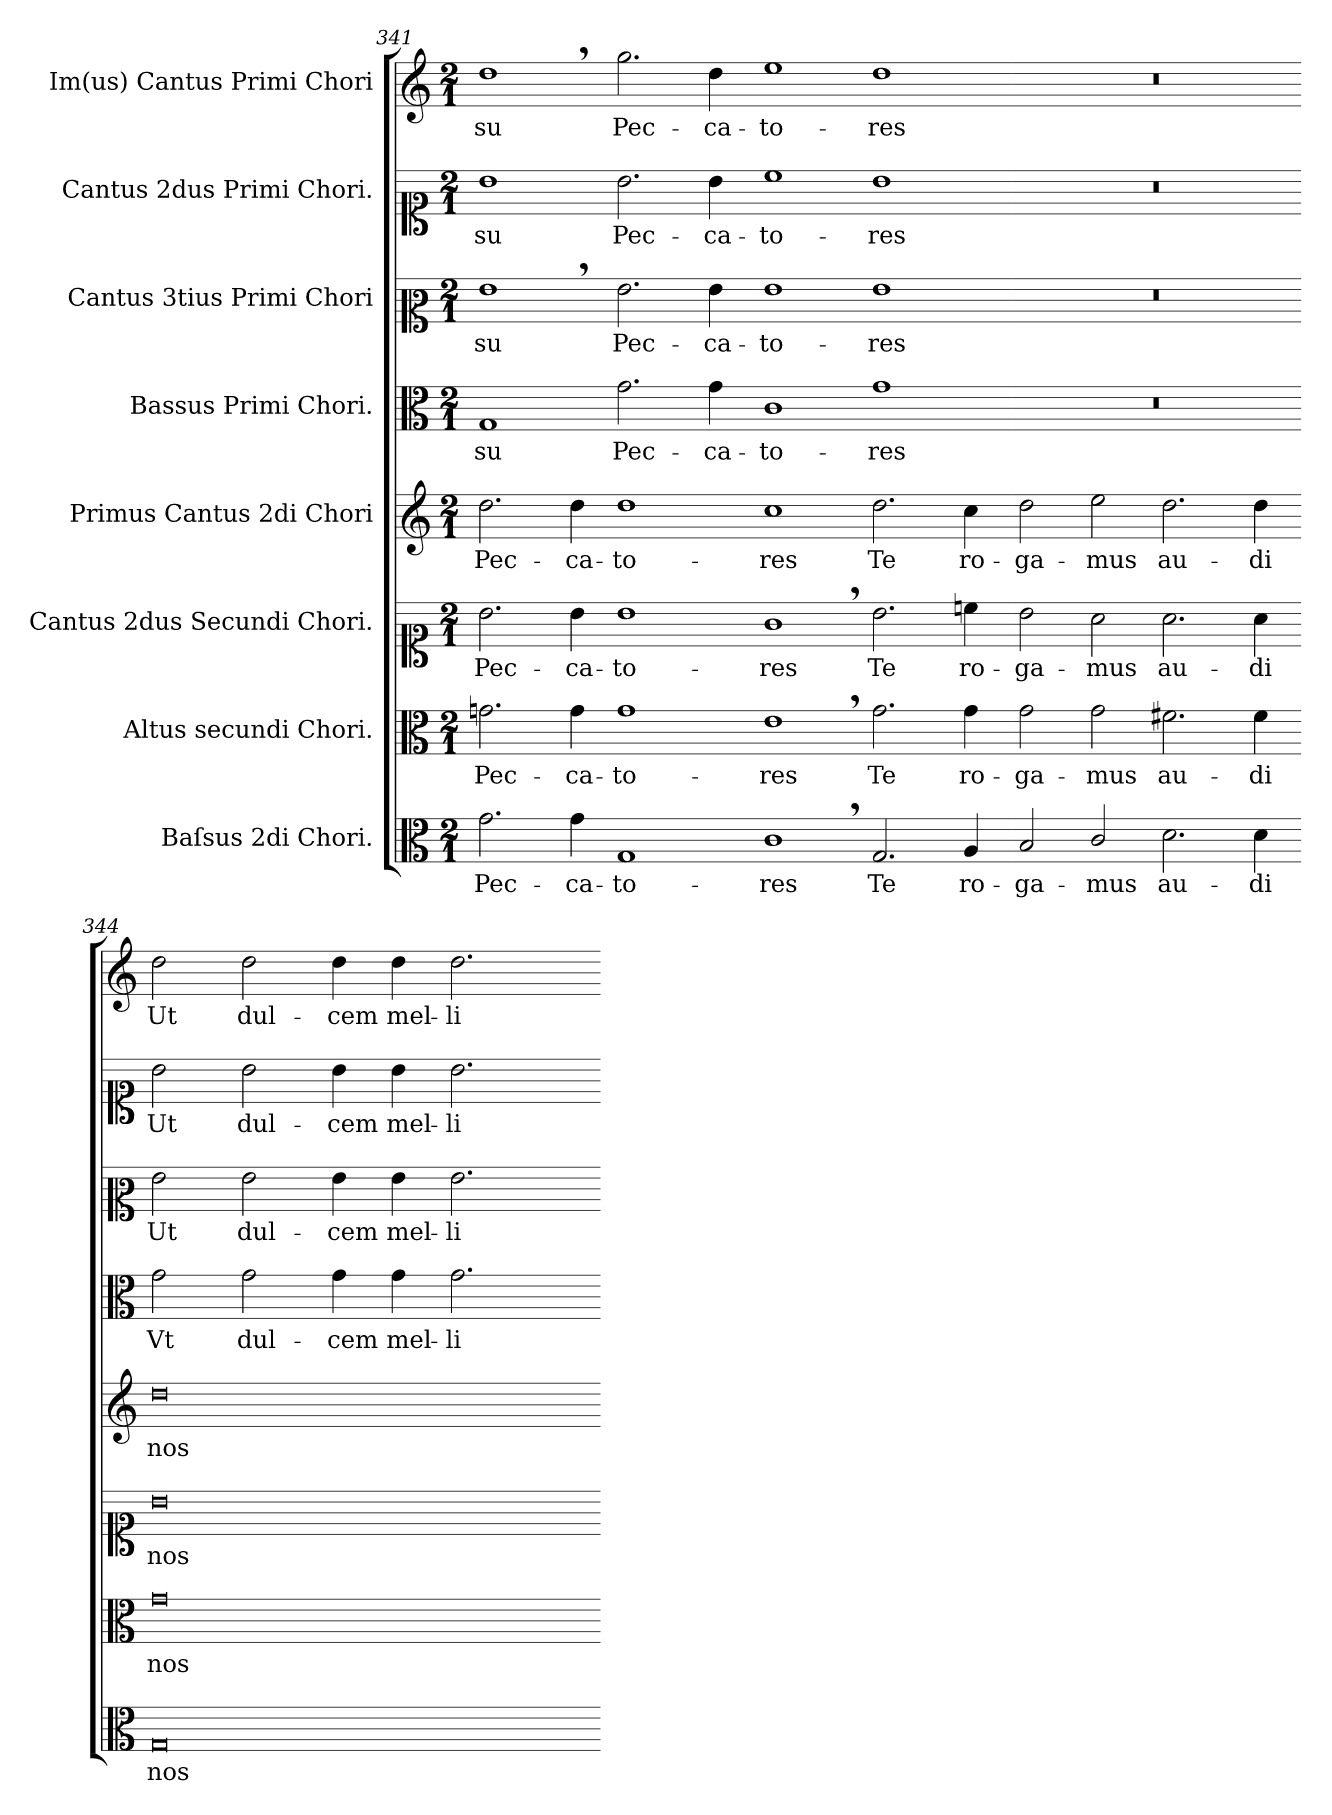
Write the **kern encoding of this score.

**kern	**text	**kern	**text	**kern	**text	**kern	**text	**kern	**text	**kern	**text	**kern	**text	**kern	**text
*part8	*part8	*part7	*part7	*part6	*part6	*part5	*part5	*part4	*part4	*part3	*part3	*part2	*part2	*part1	*part1
*staff8	*staff8	*staff7	*staff7	*staff6	*staff6	*staff5	*staff5	*staff4	*staff4	*staff3	*staff3	*staff2	*staff2	*staff1	*staff1
*I"Baſsus 2di Chori.	*	*I"Altus secundi Chori.	*	*I"Cantus 2dus Secundi Chori.	*	*I"Primus Cantus 2di Chori	*	*I"Bassus Primi Chori.	*	*I"Cantus 3tius Primi Chori	*	*I"Cantus 2dus Primi Chori.	*	*I"Im(us) Cantus Primi Chori	*
*clefC3	*	*clefC3	*	*clefC1	*	*clefG2	*	*clefC3	*	*clefC2	*	*clefC1	*	*clefG2	*
*k[]	*	*k[]	*	*k[]	*	*k[]	*	*k[]	*	*k[]	*	*k[]	*	*k[]	*
*M2/1	*	*M2/1	*	*M2/1	*	*M2/1	*	*M2/1	*	*M2/1	*	*M2/1	*	*M2/1	*
=341	=341	=341	=341	=341	=341	=341	=341	=341	=341	=341	=341	=341	=341	=341	=341
2.g\	Pec-	2.gn\	Pec-	2.b\	Pec-	2.dd\	Pec-	1G	-su	1g,<	-su	1b	-su	1dd,<	-su
4g\	-ca-	4g\	-ca-	4b\	-ca-	4dd\	-ca-	.	.	.	.	.	.	.	.
1G	-to-	1g	-to-	1b	-to-	1dd	-to-	2.g\	Pec-	2.g\	Pec-	2.b\	Pec-	2.gg\	Pec-
.	.	.	.	.	.	.	.	4g\	-ca-	4g\	-ca-	4b\	-ca-	4dd\	-ca-
=342-	=342-	=342-	=342-	=342-	=342-	=342-	=342-	=342-	=342-	=342-	=342-	=342-	=342-	=342-	=342-
1c,<	-res	1e,	-res	1g,<	-res	1cc	-res	1c	-to-	1g	-to-	1cc	-to-	1ee	-to-
2.G/	Te	2.g\	Te	2.b\	Te	2.dd\	Te	1g	-res	1g	-res	1b	-res	1dd	-res
4A/	ro-	4g\	ro-	4ccn\	ro-	4cc\	ro-	.	.	.	.	.	.	.	.
=343-	=343-	=343-	=343-	=343-	=343-	=343-	=343-	=343-	=343-	=343-	=343-	=343-	=343-	=343-	=343-
2B/	-ga-	2g\	-ga-	2b\	-ga-	2dd\	-ga-	0r	.	0r	.	0r	.	0r	.
2c/	-mus	2g\	-mus	2a\	-mus	2ee\	-mus	.	.	.	.	.	.	.	.
2.d\	au-	2.f#X\	au-	2.a\	au-	2.dd\	au-	.	.	.	.	.	.	.	.
4d\	-di	4f#\	-di	4a\	-di	4dd\	-di	.	.	.	.	.	.	.	.
=344-	=344-	=344-	=344-	=344-	=344-	=344-	=344-	=344-	=344-	=344-	=344-	=344-	=344-	=344-	=344-
0G	nos	0g	nos	0b	nos	0dd	nos	2g\	Vt	2g\	Ut	2b\	Ut	2dd\	Ut
.	.	.	.	.	.	.	.	2g\	dul-	2g\	dul-	2b\	dul-	2dd\	dul-
.	.	.	.	.	.	.	.	4g\	-cem	4g\	-cem	4b\	-cem	4dd\	-cem
.	.	.	.	.	.	.	.	4g\	mel-	4g\	mel-	4b\	mel-	4dd\	mel-
.	.	.	.	.	.	.	.	2.g\	-li-	2.g\	-li-	2.b\	-li-	2.dd\	-li-
4ryy	.	4ryy	.	4ryy	.	4ryy	.	.	.	.	.	.	.	.	.
=-	=-	=-	=-	=-	=-	=-	=-	=-	=-	=-	=-	=-	=-	=-	=-
*-	*-	*-	*-	*-	*-	*-	*-	*-	*-	*-	*-	*-	*-	*-	*-
